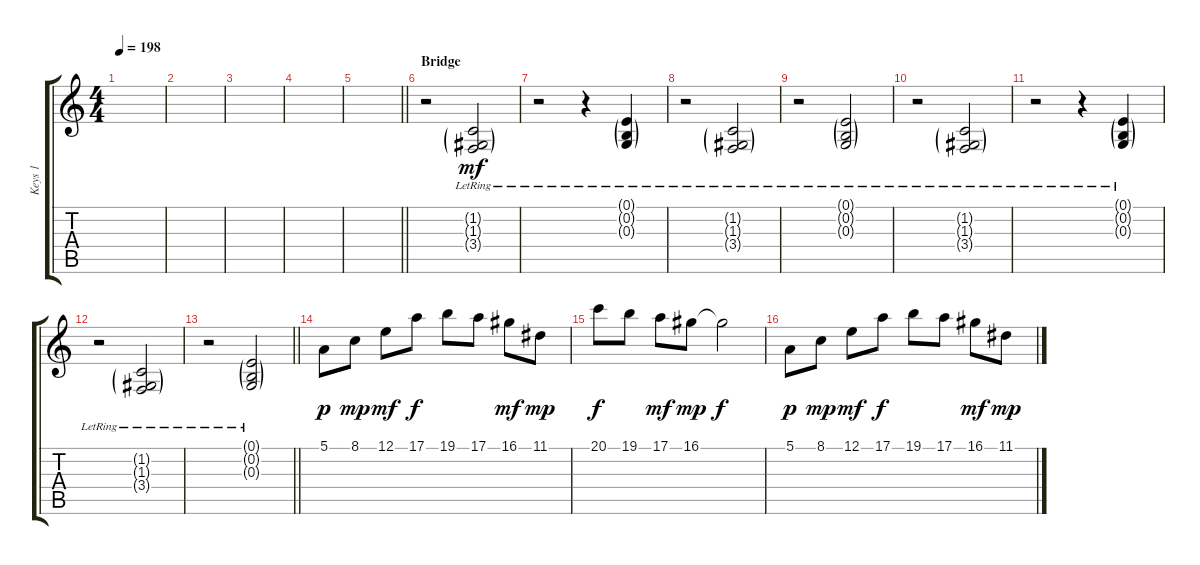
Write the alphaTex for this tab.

\track ("Keys 1" "Keys 1") {instrument stringensemble1}
\staff {score tabs}
\tuning (E4 B3 G3 D3 A2 E2) {hide}
\ts (4 4)
\tempo 198
\clef g2
\ks c
|
|
|
|
\barLineRight lightlight
|
\section ("" "Bridge")
r.2{instrument electricguitarjazz} (1.2{g lr} 1.3{g lr} 3.4{g lr}).2{dy mf} |
r.2 r.4 (0.1{g lr} 0.2{g lr} 0.3{g lr}).4 |
r.2 (1.2{g lr} 1.3{g lr} 3.4{g lr}).2 |
r.2 (0.1{g lr} 0.2{g lr} 0.3{g lr}).2 |
r.2{instrument electricguitarjazz} (1.2{g lr} 1.3{g lr} 3.4{g lr}).2 |
r.2 r.4 (0.1{g lr} 0.2{g lr} 0.3{g lr}).4 |
r.2 (1.2{g lr} 1.3{g lr} 3.4{g lr}).2 |
\barLineRight lightlight
r.2 (0.1{g lr} 0.2{g lr} 0.3{g lr}).2 |
5.1.8{dy p instrument acousticgrandpiano} 8.1.8{dy mp} 12.1.8{dy mf} 17.1.8{dy f} 19.1.8 17.1.8 16.1.8{dy mf} 11.1.8{dy mp} |
20.1.8{dy f} 19.1.8 17.1.8{dy mf} 16.1.8{dy mp} 16.1{t}.2{dy f} |
5.1.8{dy p} 8.1.8{dy mp} 12.1.8{dy mf} 17.1.8{dy f} 19.1.8 17.1.8 16.1.8{dy mf} 11.1.8{dy mp}
